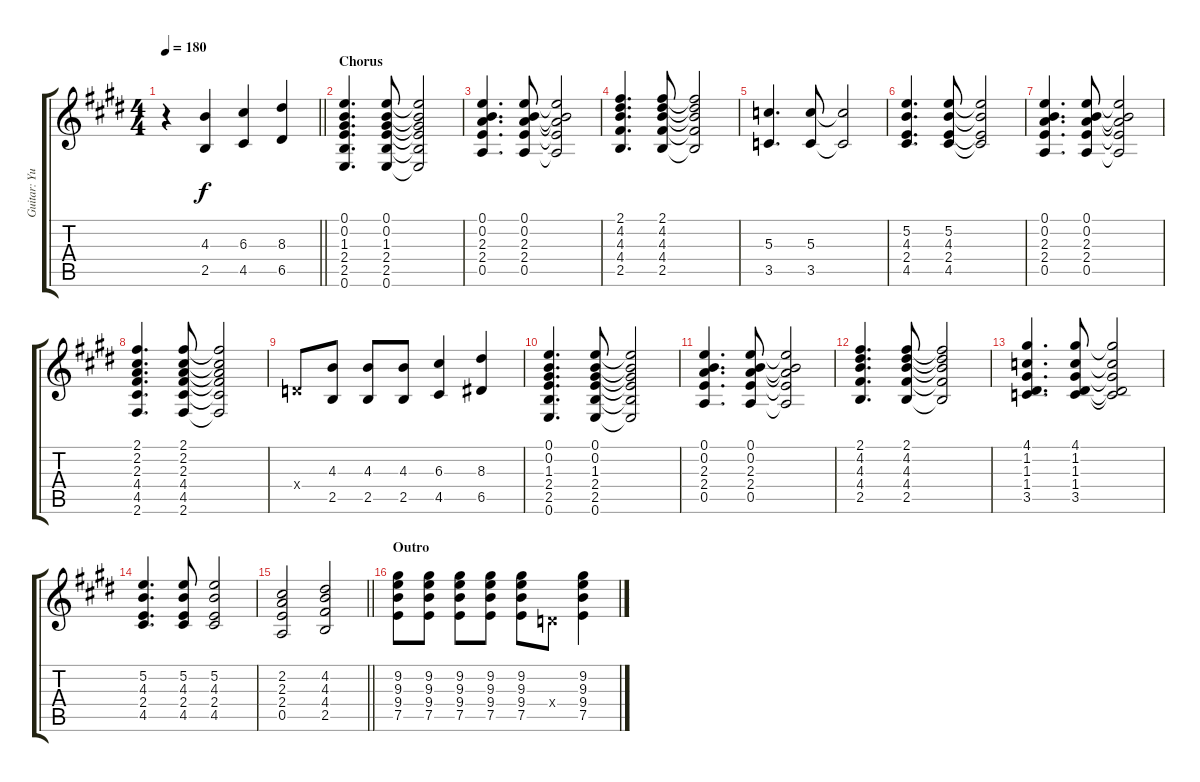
\track ("Guitar: Yui Hirasawa" "Guitar: Yu") {instrument overdrivenguitar}
\staff {score tabs}
\tuning (E4 B3 G3 D3 A2 E2) {hide}
\ts (4 4)
\tempo 180
\clef g2
\barLineRight lightlight
\ks e
r.4{dy f} (4.3 2.5).4 (6.3 4.5).4 (8.3 6.5).4 |
\section ("" "Chorus")
(0.1 0.2 1.3 2.4 2.5 0.6).4{d} (0.1 0.2 1.3 2.4 2.5 0.6).8 (0.1{t} 0.2{t} 1.3{t} 2.4{t} 2.5{t} 0.6{t}).2 |
(0.1 0.2 2.3 2.4 0.5).4{d} (0.1 0.2 2.3 2.4 0.5).8 (0.1{t} 0.2{t} 2.3{t} 2.4{t} 0.5{t}).2 |
(2.1 4.2 4.3 4.4 2.5).4{d} (2.1 4.2 4.3 4.4 2.5).8 (2.1{t} 4.2{t} 4.3{t} 4.4{t} 2.5{t}).2 |
(5.3 3.5).4{d} (5.3 3.5).8 (5.3{t} 3.5{t}).2 |
(5.2 4.3 2.4 4.5).4{d} (5.2 4.3 2.4 4.5).8 (5.2{t} 4.3{t} 2.4{t} 4.5{t}).2 |
(0.1 0.2 2.3 2.4 0.5).4{d} (0.1 0.2 2.3 2.4 0.5).8 (0.1{t} 0.2{t} 2.3{t} 2.4{t} 0.5{t}).2 |
(2.1 2.2 2.3 4.4 4.5 2.6).4{d} (2.1 2.2 2.3 4.4 4.5 2.6).8 (2.1{t} 2.2{t} 2.3{t} 4.4{t} 4.5{t} 2.6{t}).2 |
0.4{x}.8 (4.3 2.5).8 (4.3 2.5).8 (4.3 2.5).8 (6.3 4.5).4 (8.3 6.5).4 |
(0.1 0.2 1.3 2.4 2.5 0.6).4{d} (0.1 0.2 1.3 2.4 2.5 0.6).8 (0.1{t} 0.2{t} 1.3{t} 2.4{t} 2.5{t} 0.6{t}).2 |
(0.1 0.2 2.3 2.4 0.5).4{d} (0.1 0.2 2.3 2.4 0.5).8 (0.1{t} 0.2{t} 2.3{t} 2.4{t} 0.5{t}).2 |
(2.1 4.2 4.3 4.4 2.5).4{d} (2.1 4.2 4.3 4.4 2.5).8 (2.1{t} 4.2{t} 4.3{t} 4.4{t} 2.5{t}).2 |
(4.1 1.2 1.3 1.4 3.5).4{d} (4.1 1.2 1.3 1.4 3.5).8 (4.1{t} 1.2{t} 1.3{t} 1.4{t} 3.5{t}).2 |
(5.2 4.3 2.4 4.5).4{d} (5.2 4.3 2.4 4.5).8 (5.2 4.3 2.4 4.5).2 |
\barLineRight lightlight
(2.2 2.3 2.4 0.5).2 (4.2 4.3 4.4 2.5).2 |
\section ("" "Outro")
(9.2 9.3 9.4 7.5).8 (9.2 9.3 9.4 7.5).8 (9.2 9.3 9.4 7.5).8 (9.2 9.3 9.4 7.5).8 (9.2 9.3 9.4 7.5).8 0.4{x}.8 (9.2 9.3 9.4 7.5).4
